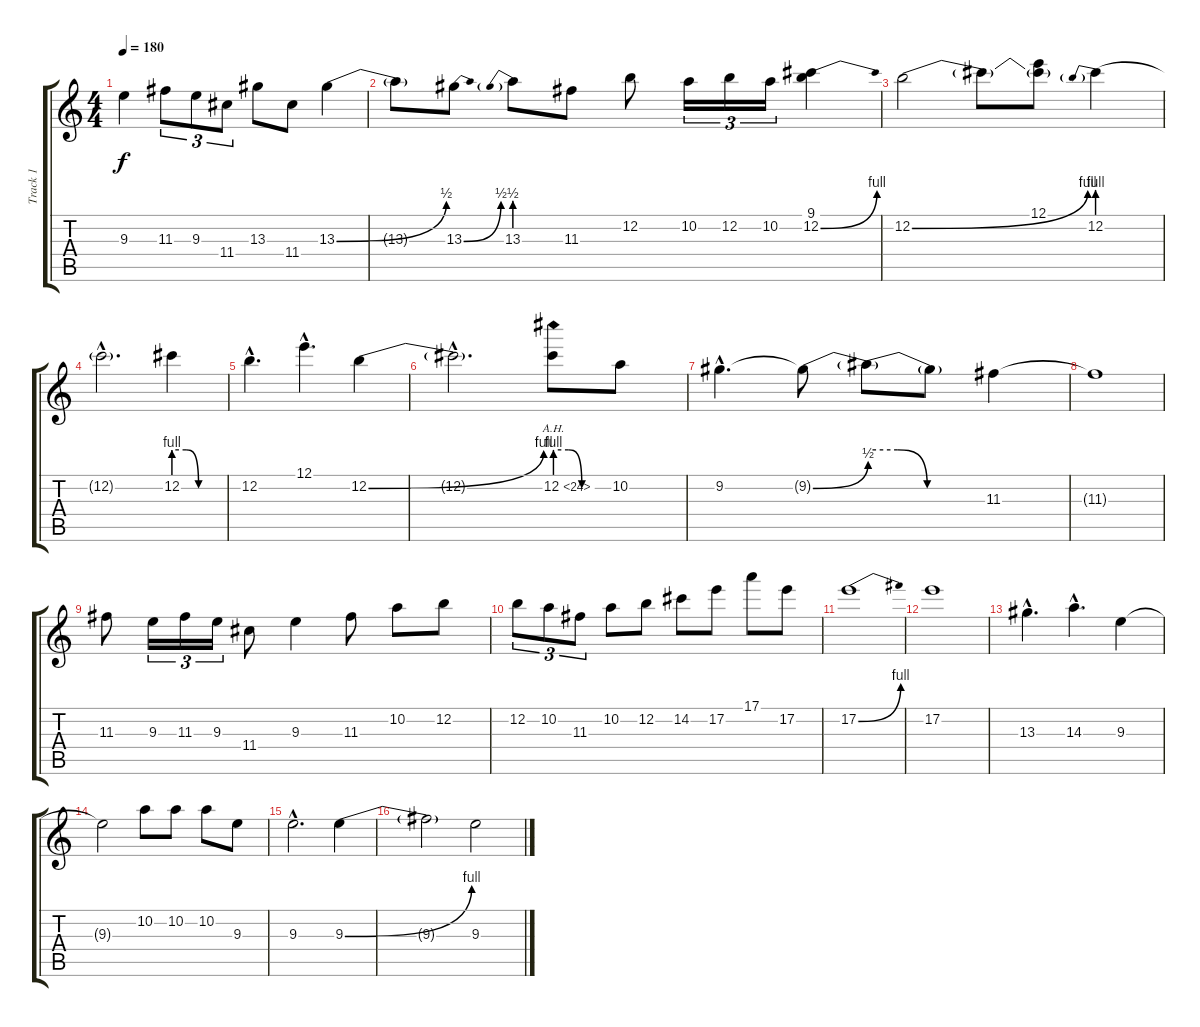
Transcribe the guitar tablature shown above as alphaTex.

\track ("Track 1" "Track 1") {instrument distortionguitar}
\staff {score tabs}
\tuning (E4 B3 G3 D3 A2 E2) {hide}
\ts (4 4)
\tempo 180
\clef g2
\ks c
9.3.4{dy f instrument distortionguitar} 11.3.8{tu (3 2)} 9.3.8{tu (3 2)} 11.4.8{tu (3 2)} 13.3.8 11.4.8 13.3{be (bend 0 0 60 2)}.4 |
13.3{t}.8 13.3{be (bend 0 0 60 2)}.8 13.3{be (prebend 0 2 60 2)}.8 11.3.8 12.2.8 10.2.16{tu (3 2)} 12.2.16{tu (3 2)} 10.2.16{tu (3 2)} (9.1 12.2{be (bend 0 0 60 4)}).4 |
12.2{be (bend 0 0 60 4)}.2 12.2{t}.8 (12.1 12.2{t}).8 12.2{be (prebend 0 4 60 4)}.4 |
12.2{hac t}.2{d} 12.2{be (custom 0 4 15 4 30 0 60 0)}.4 |
12.2{hac}.4{d} 12.1{hac}.4{d} 12.2{be (bend 0 0 60 4)}.4 |
12.2{hac t}.2{d} 12.2{be (custom 0 4 15 4 30 0 60 0) ah 12}.8 10.2.8 |
9.2{hac}.4{d} 9.2{be (bend 0 0 60 2) t}.8 9.2{be (custom 0 4 15 4 30 0 60 0) t}.8 9.2{t}.8 11.3.4 |
11.3{t}.1 |
11.3.8 9.3.16{tu (3 2)} 11.3.16{tu (3 2)} 9.3.16{tu (3 2)} 11.4.8 9.3.4 11.3.8 10.2.8 12.2.8 |
12.2.8{tu (3 2)} 10.2.8{tu (3 2)} 11.3.8{tu (3 2)} 10.2.8 12.2.8 14.2.8 17.2.8 17.1.8 17.2.8 |
17.2{be (bend 0 0 60 4)}.1 |
17.2.1 |
13.3{hac}.4{d} 14.3{hac}.4{d} 9.3.4 |
9.3{t}.2 10.2.8 10.2.8 10.2.8 9.3.8 |
9.3{hac}.2{d} 9.3{be (bend 0 0 60 4)}.4 |
9.3{t}.2 9.3.2
